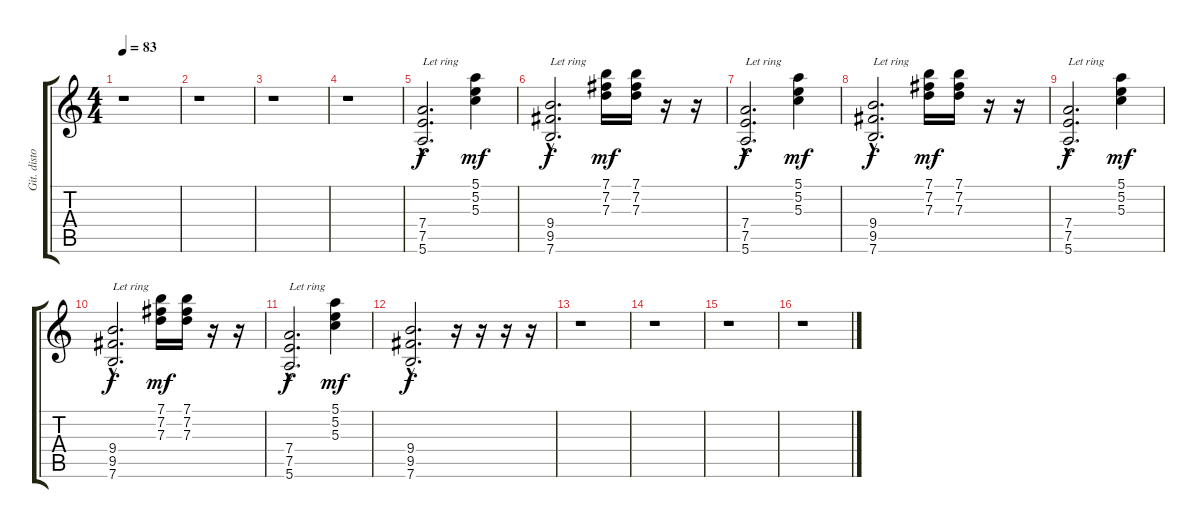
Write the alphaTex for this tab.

\track ("Git. disto." "Git. disto") {instrument overdrivenguitar}
\staff {score tabs}
\tuning (E4 B3 G3 D3 A2 E2) {hide}
\ts (4 4)
\tempo 83
\clef g2
\ks c
r.1{dy f} |
r.1 |
r.1 |
r.1 |
(7.4{hac} 7.5{hac} 5.6{hac}).2{d txt "Let ring "} (5.1 5.2 5.3).4{dy mf} |
(9.4{hac} 9.5{hac} 7.6{hac}).2{d txt "Let ring" dy f} (7.1 7.2 7.3).16{dy mf} (7.1 7.2 7.3).16 r.16 r.16 |
(7.4{hac} 7.5{hac} 5.6{hac}).2{d txt "Let ring " dy f} (5.1 5.2 5.3).4{dy mf} |
(9.4{hac} 9.5{hac} 7.6{hac}).2{d txt "Let ring" dy f} (7.1 7.2 7.3).16{dy mf} (7.1 7.2 7.3).16 r.16 r.16 |
(7.4{hac} 7.5{hac} 5.6{hac}).2{d txt "Let ring " dy f} (5.1 5.2 5.3).4{dy mf} |
(9.4{hac} 9.5{hac} 7.6{hac}).2{d txt "Let ring" dy f} (7.1 7.2 7.3).16{dy mf} (7.1 7.2 7.3).16 r.16 r.16 |
(7.4{hac} 7.5{hac} 5.6{hac}).2{d txt "Let ring " dy f} (5.1 5.2 5.3).4{dy mf} |
(9.4{hac} 9.5{hac} 7.6{hac}).2{d dy f} r.16 r.16 r.16 r.16 |
r.1 |
r.1 |
r.1 |
r.1
